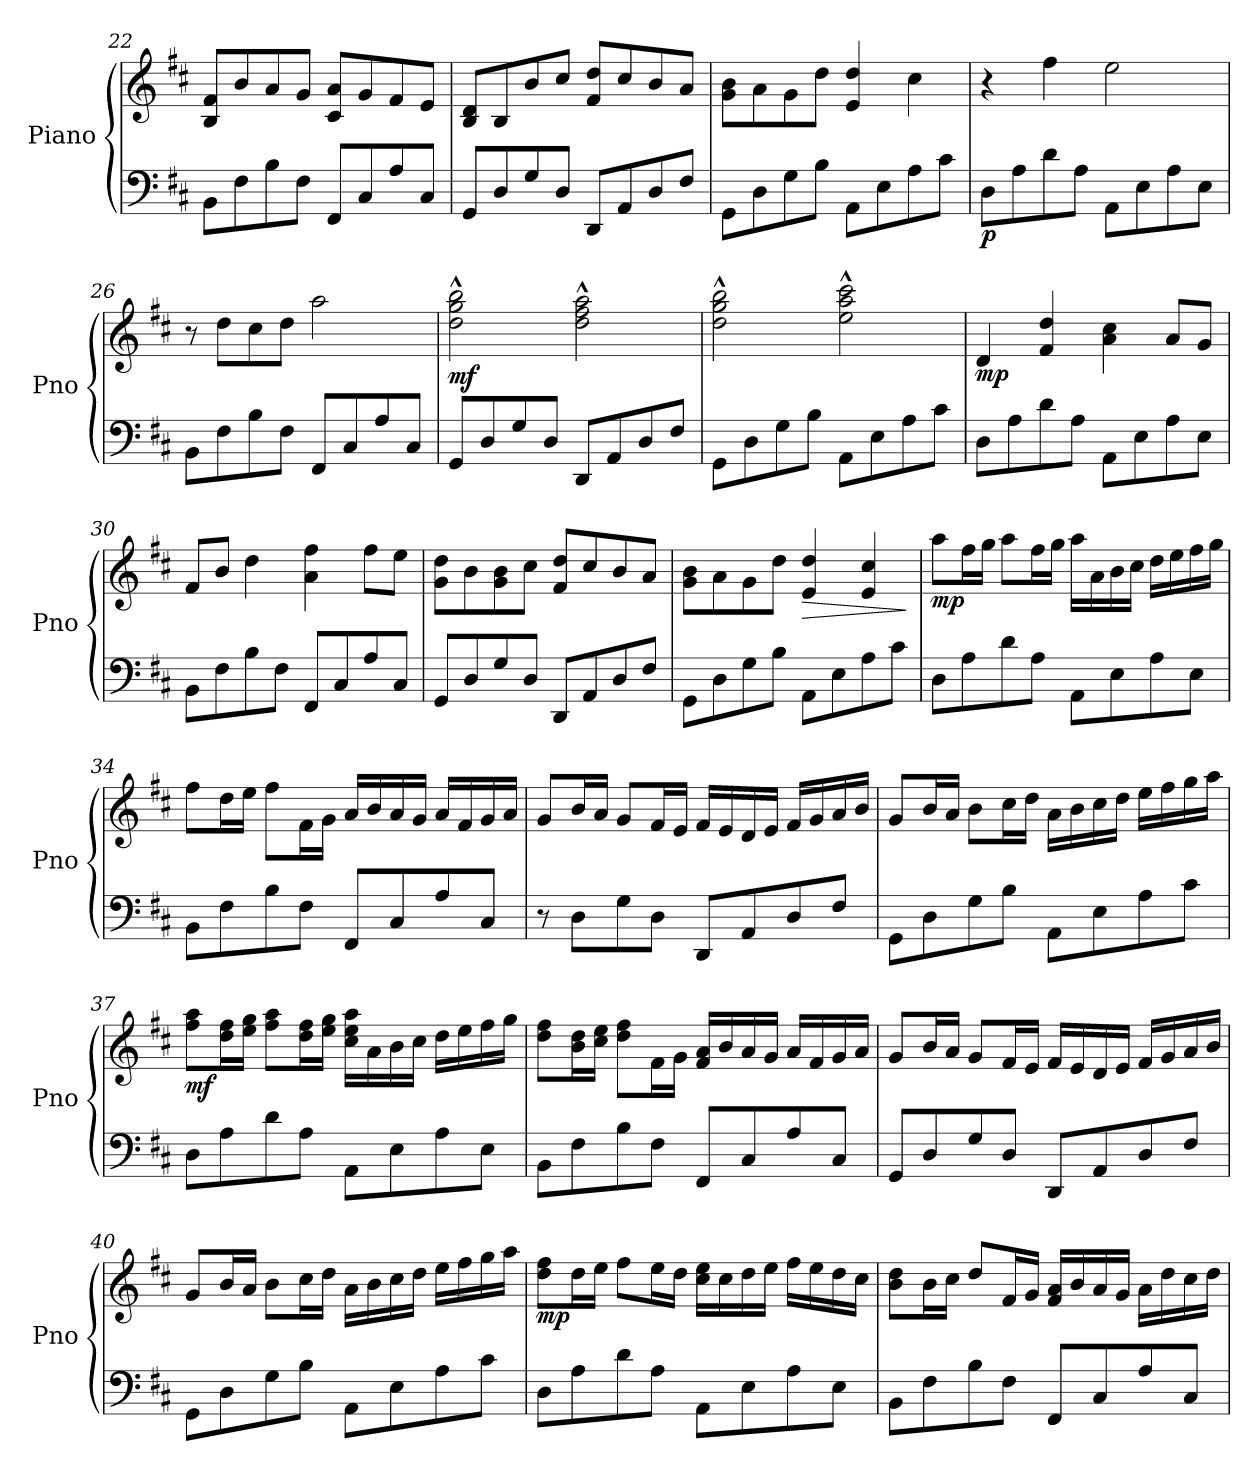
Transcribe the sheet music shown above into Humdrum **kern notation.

**kern	**kern	**dynam
*part1	*part1	*part1
*staff2	*staff1	*staff1/2
*I"Piano	*	*
*I'Pno	*	*
*clefF4	*clefG2	*
*k[f#c#]	*k[f#c#]	*
=22	=22	=22
8BB<\L	8B/ 8f#/L	.
8F#<\	8b/	.
8B<\	8a/	.
8F#<\J	8g/J	.
8FF#</L	8c#/ 8a/L	.
8C#</	8g/	.
8A</	8f#/	.
8C#</J	8e/J	.
=23	=23	=23
8GG</L	8B/ 8d/L	.
8D</	8B/	.
8G</	8b/	.
8D</J	8cc#/J	.
8DD</L	8f#/ 8dd/L	.
8AA</	8cc#/	.
8D</	8b/	.
8F#</J	8a/J	.
=24	=24	=24
8GG<\L	8g\ 8b\L	.
8D<\	8a\	.
8G<\	8g\	.
8B<\J	8dd\J	.
8AA<\L	4e/ 4dd/	.
8E<\	.	.
8A<\	4cc#\	.
8c#<\J	.	.
!!LO:LB:g=z
=25	=25	=25
!	!	!LO:DY:b=2
8D<\L	4r	p
8A<\	.	.
8d<\	4ff#\	.
8A<\J	.	.
8AA<\L	2ee\	.
8E<\	.	.
8A<\	.	.
8E<\J	.	.
=26	=26	=26
8BB<\L	8r	.
8F#<\	8dd\L	.
8B<\	8cc#\	.
8F#<\J	8dd\J	.
8FF#</L	2aa\	.
8C#</	.	.
8A</	.	.
8C#</J	.	.
=27	=27	=27
!	!	!LO:DY:b
8GG</L	2dd\^^ 2gg\^^ 2bb\^^	mf
8D</	.	.
8G</	.	.
8D</J	.	.
8DD</L	2dd\^^ 2ff#\^^ 2aa\^^	.
8AA</	.	.
8D</	.	.
8F#</J	.	.
=28	=28	=28
8GG<\L	2dd\^^ 2gg\^^ 2bb\^^	.
8D<\	.	.
8G<\	.	.
8B<\J	.	.
8AA<\L	2ee\^^ 2aa\^^ 2ccc#\^^	.
8E<\	.	.
8A<\	.	.
8c#<\J	.	.
!!LO:LB:g=z
=29	=29	=29
!	!	!LO:DY:b
8D<\L	4d/	mp
8A<\	.	.
8d<\	4f#/ 4dd/	.
8A<\J	.	.
8AA<\L	4a\ 4cc#\	.
8E<\	.	.
8A<\	8a/L	.
8E<\J	8g/J	.
=30	=30	=30
8BB<\L	8f#/L	.
8F#<\	8b/J	.
8B<\	4dd\	.
8F#<\J	.	.
8FF#</L	4a\ 4ff#\	.
8C#</	.	.
8A</	8ff#\L	.
8C#</J	8ee\J	.
=31	=31	=31
8GG</L	8g\ 8dd\L	.
8D</	8b\	.
8G</	8g\ 8b\	.
8D</J	8cc#\J	.
8DD</L	8f#/ 8dd/L	.
8AA</	8cc#/	.
8D</	8b/	.
8F#</J	8a/J	.
=32	=32	=32
8GG<\L	8g\ 8b\L	.
8D<\	8a\	.
8G<\	8g\	.
8B<\J	8dd\J	.
!	!	!LO:HP:b
8AA<\L	4e/ 4dd/	>
8E<\	.	.
8A<\	4e/ 4cc#/	.
8c#<\J	.	.
.	.	]
!!LO:LB:g=z
=33	=33	=33
!	!	!LO:DY:b
8D<\L	8aa\L	mp
8A<\	16ff#\L	.
.	16gg\JJ	.
8d<\	8aa\L	.
8A<\J	16ff#\L	.
.	16gg\JJ	.
8AA<\L	16aa\LL	.
.	16a\	.
8E<\	16b\	.
.	16cc#\JJ	.
8A<\	16dd\LL	.
.	16ee\	.
8E<\J	16ff#\	.
.	16gg\JJ	.
=34	=34	=34
8BB<\L	8ff#\L	.
8F#<\	16dd\L	.
.	16ee\JJ	.
8B<\	8ff#\L	.
8F#<\J	16f#\L	.
.	16g\JJ	.
8FF#</L	16a/LL	.
.	16b/	.
8C#</	16a/	.
.	16g/JJ	.
8A</	16a/LL	.
.	16f#/	.
8C#</J	16g/	.
.	16a/JJ	.
!!LO:PB:g=z
=35	=35	=35
8r	8g/L	.
8D<\L	16b/L	.
.	16a/JJ	.
8G<\	8g/L	.
8D<\J	16f#/L	.
.	16e/JJ	.
8DD</L	16f#/LL	.
.	16e/	.
8AA</	16d/	.
.	16e/JJ	.
8D</	16f#/LL	.
.	16g/	.
8F#</J	16a/	.
.	16b/JJ	.
=36	=36	=36
8GG<\L	8g/L	.
8D<\	16b/L	.
.	16a/JJ	.
8G<\	8b\L	.
8B<\J	16cc#\L	.
.	16dd\JJ	.
8AA<\L	16a\LL	.
.	16b\	.
8E<\	16cc#\	.
.	16dd\JJ	.
8A<\	16ee\LL	.
.	16ff#\	.
8c#<\J	16gg\	.
.	16aa\JJ	.
!!LO:LB:g=z
=37	=37	=37
!	!	!LO:DY:b
8D<\L	8ff#\ 8aa\L	mf
8A<\	16dd\ 16ff#\L	.
.	16ee\ 16gg\JJ	.
8d<\	8ff#\ 8aa\L	.
8A<\J	16dd\ 16ff#\L	.
.	16ee\ 16gg\JJ	.
8AA<\L	16cc#\ 16ee\ 16aa\LL	.
.	16a\	.
8E<\	16b\	.
.	16cc#\JJ	.
8A<\	16dd\LL	.
.	16ee\	.
8E<\J	16ff#\	.
.	16gg\JJ	.
=38	=38	=38
8BB<\L	8dd\ 8ff#\L	.
8F#<\	16b\ 16dd\L	.
.	16cc#\ 16ee\JJ	.
8B<\	8dd\ 8ff#\L	.
8F#<\J	16f#\L	.
.	16g\JJ	.
8FF#</L	16f#/ 16a/LL	.
.	16b/	.
8C#</	16a/	.
.	16g/JJ	.
8A</	16a/LL	.
.	16f#/	.
8C#</J	16g/	.
.	16a/JJ	.
!!LO:LB:g=z
=39	=39	=39
8GG</L	8g/L	.
8D</	16b/L	.
.	16a/JJ	.
8G</	8g/L	.
8D</J	16f#/L	.
.	16e/JJ	.
8DD</L	16f#/LL	.
.	16e/	.
8AA</	16d/	.
.	16e/JJ	.
8D</	16f#/LL	.
.	16g/	.
8F#</J	16a/	.
.	16b/JJ	.
=40	=40	=40
8GG<\L	8g/L	.
8D<\	16b/L	.
.	16a/JJ	.
8G<\	8b\L	.
8B<\J	16cc#\L	.
.	16dd\JJ	.
8AA<\L	16a\LL	.
.	16b\	.
8E<\	16cc#\	.
.	16dd\JJ	.
8A<\	16ee\LL	.
.	16ff#\	.
8c#<\J	16gg\	.
.	16aa\JJ	.
!!LO:LB:g=z
=41	=41	=41
!	!	!LO:DY:b
8D<\L	8dd\ 8ff#\L	mp
8A<\	16dd\L	.
.	16ee\JJ	.
8d<\	8ff#\L	.
8A<\J	16ee\L	.
.	16dd\JJ	.
8AA<\L	16cc#\ 16ee\LL	.
.	16cc#\	.
8E<\	16dd\	.
.	16ee\JJ	.
8A<\	16ff#\LL	.
.	16ee\	.
8E<\J	16dd\	.
.	16cc#\JJ	.
=42	=42	=42
8BB<\L	8b\ 8dd\L	.
8F#<\	16b\L	.
.	16cc#\JJ	.
8B<\	8dd/L	.
8F#<\J	16f#/L	.
.	16g/JJ	.
8FF#</L	16f#/ 16a/LL	.
.	16b/	.
8C#</	16a/	.
.	16g/JJ	.
8A</	16a\LL	.
.	16dd\	.
8C#</J	16cc#\	.
.	16dd\JJ	.
=	=	=
*-	*-	*-
